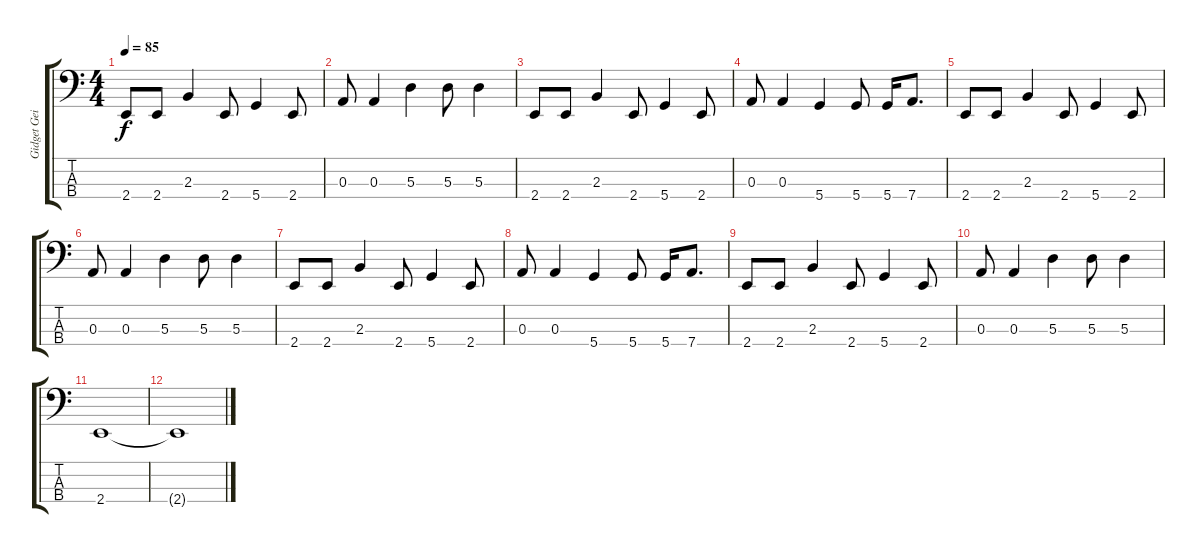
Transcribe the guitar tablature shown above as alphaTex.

\track ("Gidget Gein" "Gidget Gei") {instrument electricbassfinger}
\staff {score tabs}
\tuning (G2 D2 A1 D1) {hide}
\ts (4 4)
\tempo 85
\clef f4
\ks c
2.4.8{dy f} 2.4.8 2.3.4 2.4.8 5.4.4 2.4.8 |
0.3.8 0.3.4 5.3.4 5.3.8 5.3.4 |
2.4.8 2.4.8 2.3.4 2.4.8 5.4.4 2.4.8 |
0.3.8 0.3.4 5.4.4 5.4.8 5.4.16 7.4.8{d} |
2.4.8 2.4.8 2.3.4 2.4.8 5.4.4 2.4.8 |
0.3.8 0.3.4 5.3.4 5.3.8 5.3.4 |
2.4.8 2.4.8 2.3.4 2.4.8 5.4.4 2.4.8 |
0.3.8 0.3.4 5.4.4 5.4.8 5.4.16 7.4.8{d} |
2.4.8 2.4.8 2.3.4 2.4.8 5.4.4 2.4.8 |
0.3.8 0.3.4 5.3.4 5.3.8 5.3.4 |
2.4.1 |
2.4{t}.1
